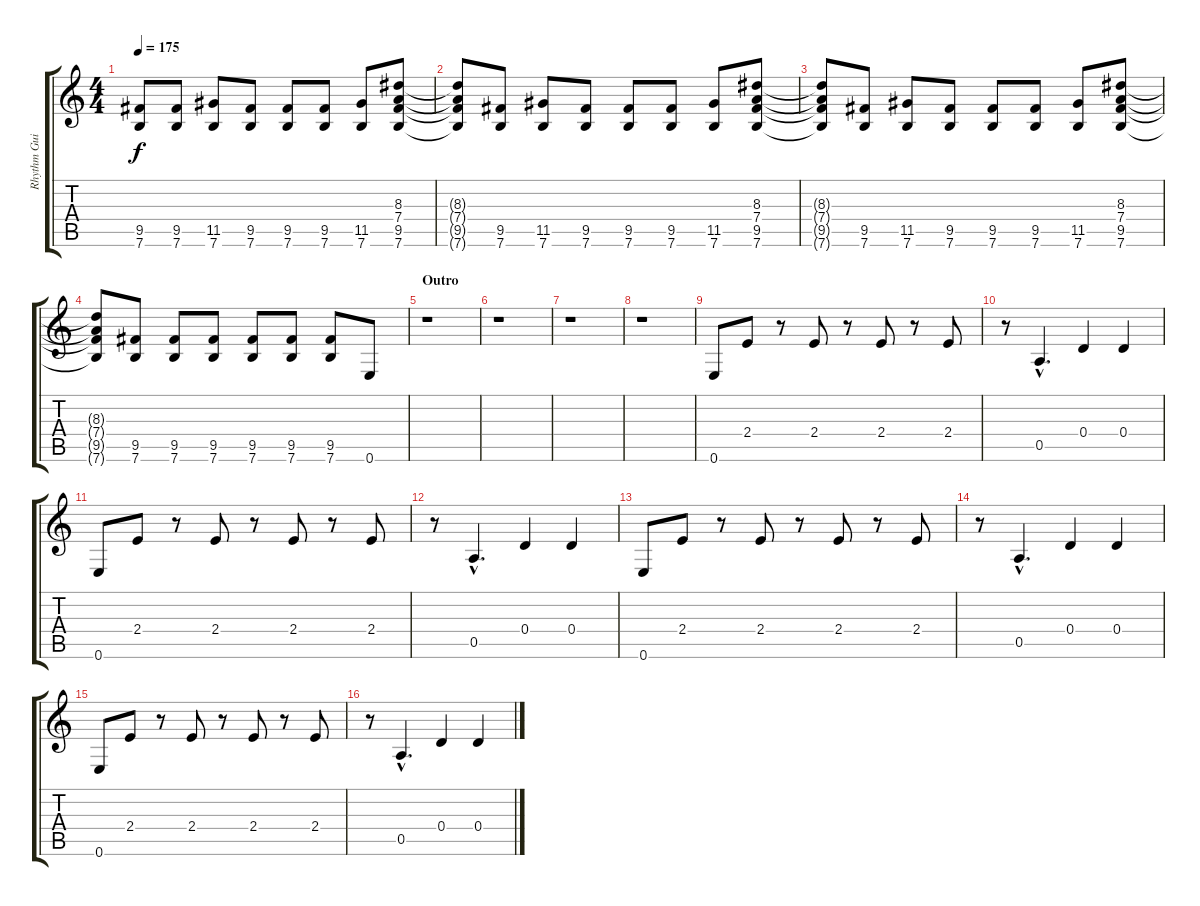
\track ("Rhythm Guitar 2" "Rhythm Gui") {instrument overdrivenguitar}
\staff {score tabs}
\tuning (E4 B3 G3 D3 A2 E2) {hide}
\ts (4 4)
\tempo 175
\clef g2
\ks c
(9.5 7.6).8{dy f} (9.5 7.6).8 (11.5 7.6).8 (9.5 7.6).8 (9.5 7.6).8 (9.5 7.6).8 (11.5 7.6).8 (8.3 7.4 9.5 7.6).8 |
(8.3{t} 7.4{t} 9.5{t} 7.6{t}).8 (9.5 7.6).8 (11.5 7.6).8 (9.5 7.6).8 (9.5 7.6).8 (9.5 7.6).8 (11.5 7.6).8 (8.3 7.4 9.5 7.6).8 |
(8.3{t} 7.4{t} 9.5{t} 7.6{t}).8 (9.5 7.6).8 (11.5 7.6).8 (9.5 7.6).8 (9.5 7.6).8 (9.5 7.6).8 (11.5 7.6).8 (8.3 7.4 9.5 7.6).8 |
(8.3{t} 7.4{t} 9.5{t} 7.6{t}).8 (9.5 7.6).8 (9.5 7.6).8 (9.5 7.6).8 (9.5 7.6).8 (9.5 7.6).8 (9.5 7.6).8 0.6.8 |
\section ("" "Outro")
r.1 |
r.1 |
r.1 |
r.1 |
0.6.8 2.4.8 r.8 2.4.8 r.8 2.4.8 r.8 2.4.8 |
r.8 0.5{hac}.4{d} 0.4.4 0.4.4 |
0.6.8 2.4.8 r.8 2.4.8 r.8 2.4.8 r.8 2.4.8 |
r.8 0.5{hac}.4{d} 0.4.4 0.4.4 |
0.6.8 2.4.8 r.8 2.4.8 r.8 2.4.8 r.8 2.4.8 |
r.8 0.5{hac}.4{d} 0.4.4 0.4.4 |
0.6.8 2.4.8 r.8 2.4.8 r.8 2.4.8 r.8 2.4.8 |
r.8 0.5{hac}.4{d} 0.4.4 0.4.4
